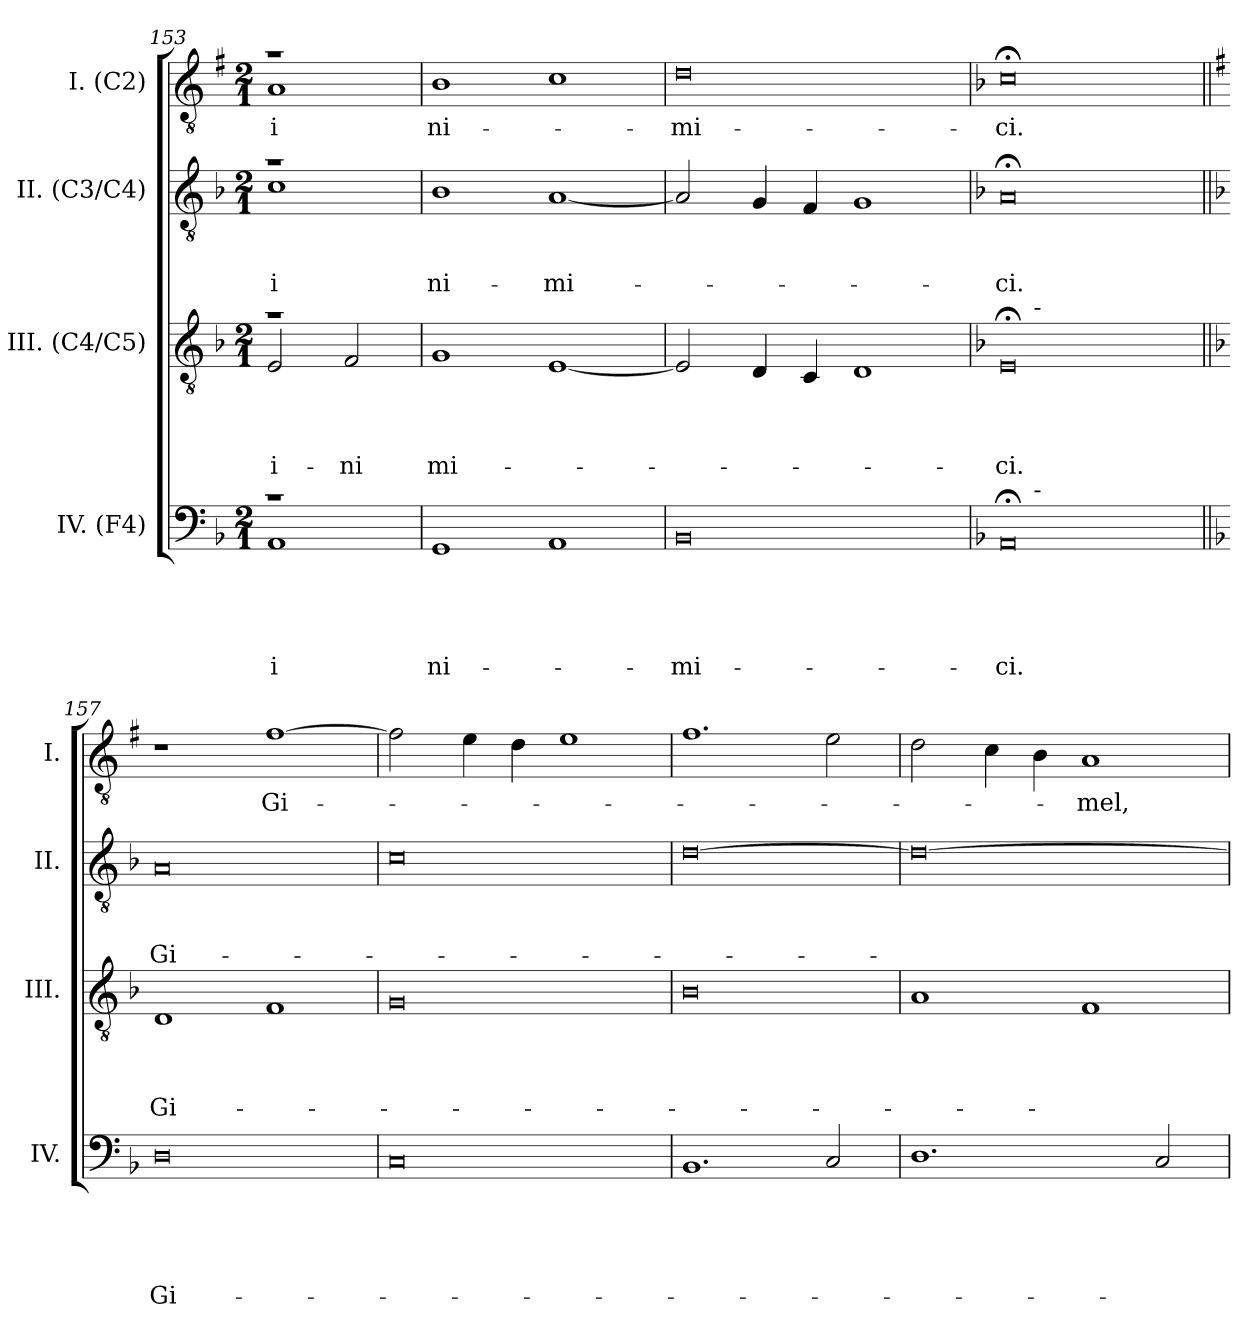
**kern	**text	**text	**text	**text	**text	**kern	**text	**text	**text	**text	**kern	**text	**text	**text	**kern	**text
*part4	*part4	*part4	*part4	*part4	*part4	*part3	*part3	*part3	*part3	*part3	*part2	*part2	*part2	*part2	*part1	*part1
*staff4	*staff4	*staff4	*staff4	*staff4	*staff4	*staff3	*staff3	*staff3	*staff3	*staff3	*staff2	*staff2	*staff2	*staff2	*staff1	*staff1
*I"IV. (F4)	*	*	*	*	*	*I"III. (C4/C5)	*	*	*	*	*I"II. (C3/C4)	*	*	*	*I"I. (C2)	*
*I'IV.	*	*	*	*	*	*I'III.	*	*	*	*	*I'II.	*	*	*	*I'I.	*
*clefF4	*	*	*	*	*	*clefGv2	*	*	*	*	*clefGv2	*	*	*	*clefGv2	*
*k[b-]	*	*	*	*	*	*k[b-]	*	*	*	*	*k[b-]	*	*	*	*k[f#]	*
*F:	*	*	*	*	*	*F:	*	*	*	*	*F:	*	*	*	*G:	*
*M2/1	*	*	*	*	*	*M2/1	*	*	*	*	*M2/1	*	*	*	*M2/1	*
=153	=153	=153	=153	=153	=153	=153	=153	=153	=153	=153	=153	=153	=153	=153	=153	=153
*^	*	*	*	*	*	*	*	*	*	*	*	*	*	*	*	*
!	!	!	!	!	!	!LO:LY:b:rj	!	!	!	!	!LO:LY:b	!	!	!	!LO:LY:b:rj	!	!LO:LY:b:rj
*	*	*	*	*	*	*	*^	*	*	*	*	*^	*	*	*	*^	*
1rc	1AA	.	.	.	.	i-	1ra	2E/	.	.	.	i-	1ra	1c	.	.	i-	1ra	1A	i-
!	!	!	!	!	!	!	!	!	!	!	!	!LO:LY:b	!	!	!	!	!	!	!	!
.	.	.	.	.	.	.	.	2F/	.	.	.	-ni-	.	.	.	.	.	.	.	.
*	*	*	*	*	*	*	*	*	*	*	*	*	*v	*v	*	*	*	*	*	*
*v	*v	*	*	*	*	*	*	*	*	*	*	*	*	*	*	*	*v	*v	*
=154	=154	=154	=154	=154	=154	=154	=154	=154	=154	=154	=154	=154	=154	=154	=154	=154	=154
!	!	!	!	!	!LO:LY:b	!	!	!	!	!	!LO:LY:b	!	!	!	!LO:LY:b	!	!LO:LY:b
*	*	*	*	*	*	*v	*v	*	*	*	*	*	*	*	*	*	*
1GG	.	.	.	.	-ni-	1G	.	.	.	-mi-	1B-	.	.	-ni-	1B	-ni-
!	!	!	!	!	!	!	!	!	!	!	!	!	!	!LO:LY:b	!	!
1AA	.	.	.	.	.	[<1E	.	.	.	.	[<1A	.	.	-mi-	1c	.
=155	=155	=155	=155	=155	=155	=155	=155	=155	=155	=155	=155	=155	=155	=155	=155	=155
!	!	!	!	!	!LO:LY:b:rj	!	!	!	!	!	!	!	!	!	!	!LO:LY:b:rj
0BB-	.	.	.	.	-mi-	2E/]	.	.	.	.	2A/]	.	.	.	0d	-mi-
.	.	.	.	.	.	4D/	.	.	.	.	4G/	.	.	.	.	.
.	.	.	.	.	.	4C/	.	.	.	.	4F/	.	.	.	.	.
.	.	.	.	.	.	1D	.	.	.	.	1G	.	.	.	.	.
!!LO:PB:g=z
=156	=156	=156	=156	=156	=156	=156	=156	=156	=156	=156	=156	=156	=156	=156	=156	=156
*	*	*	*	*	*	*	*	*	*	*	*	*	*	*	*k[b-]	*
*	*	*	*	*	*	*	*	*	*	*	*	*	*	*	*F:	*
!	!	!	!	!	!LO:LY:b:rj	!	!	!	!	!LO:LY:b:rj	!	!	!	!LO:LY:b:rj	!	!LO:LY:b:rj
*^	*	*	*	*	*	*^	*	*	*	*	*	*	*	*	*	*
0AA;	8ryy	.	.	.	.	-ci.	0E;	8ryy	.	.	.	-ci.	0A;	.	.	-ci.	0c;<	-ci.
!	!	!	!	!	!	!	!	!LO:TX:a:t=-	!	!	!	!	!	!	!	!	!	!
!	!LO:TX:a:t=-	!	!	!	!	!	!	!	!	!	!	!	!	!	!	!	!	!
.	1...ryy	.	.	.	.	.	.	1...ryy	.	.	.	.	.	.	.	.	.	.
*v	*v	*	*	*	*	*	*	*	*	*	*	*	*	*	*	*	*	*
*	*	*	*	*	*	*v	*v	*	*	*	*	*	*	*	*	*	*
=157||	=157||	=157||	=157||	=157||	=157||	=157||	=157||	=157||	=157||	=157||	=157||	=157||	=157||	=157||	=157||	=157||
*	*	*	*	*	*	*	*	*	*	*	*	*	*	*	*k[f#]	*
*	*	*	*	*	*	*	*	*	*	*	*	*	*	*	*G:	*
*^	*	*	*	*	*	*^	*	*	*	*	*	*	*	*	*	*
!	!	!	!	!	!	!LO:LY:b	!	!	!	!	!	!LO:LY:b	!	!	!	!LO:LY:b	!	!
*v	*v	*	*	*	*	*	*	*	*	*	*	*	*	*	*	*	*	*
*	*	*	*	*	*	*v	*v	*	*	*	*	*	*	*	*	*	*
0D	.	.	.	.	Gi-	1D	.	.	.	Gi-	0A	.	.	Gi-	1r	.
!	!	!	!	!	!	!	!	!	!	!	!	!	!	!	!	!LO:LY:b
.	.	.	.	.	.	1F	.	.	.	.	.	.	.	.	[>1f#	Gi-
=158	=158	=158	=158	=158	=158	=158	=158	=158	=158	=158	=158	=158	=158	=158	=158	=158
0C	.	.	.	.	.	0G	.	.	.	.	0c	.	.	.	2f#\]	.
.	.	.	.	.	.	.	.	.	.	.	.	.	.	.	4e\	.
.	.	.	.	.	.	.	.	.	.	.	.	.	.	.	4d\	.
.	.	.	.	.	.	.	.	.	.	.	.	.	.	.	1e	.
=159	=159	=159	=159	=159	=159	=159	=159	=159	=159	=159	=159	=159	=159	=159	=159	=159
1.BB-	.	.	.	.	.	0B-	.	.	.	.	[>0d	.	.	.	1.f#	.
2C/	.	.	.	.	.	.	.	.	.	.	.	.	.	.	2e\	.
=160	=160	=160	=160	=160	=160	=160	=160	=160	=160	=160	=160	=160	=160	=160	=160	=160
1.D	.	.	.	.	.	1A	.	.	.	.	0d_	.	.	.	2d\	.
.	.	.	.	.	.	.	.	.	.	.	.	.	.	.	4c\	.
.	.	.	.	.	.	.	.	.	.	.	.	.	.	.	4B\	.
!	!	!	!	!	!	!	!	!	!	!	!	!	!	!	!	!LO:LY:b
.	.	.	.	.	.	1F	.	.	.	.	.	.	.	.	1A	-mel,
2C/	.	.	.	.	.	.	.	.	.	.	.	.	.	.	.	.
=	=	=	=	=	=	=	=	=	=	=	=	=	=	=	=	=
*-	*-	*-	*-	*-	*-	*-	*-	*-	*-	*-	*-	*-	*-	*-	*-	*-
